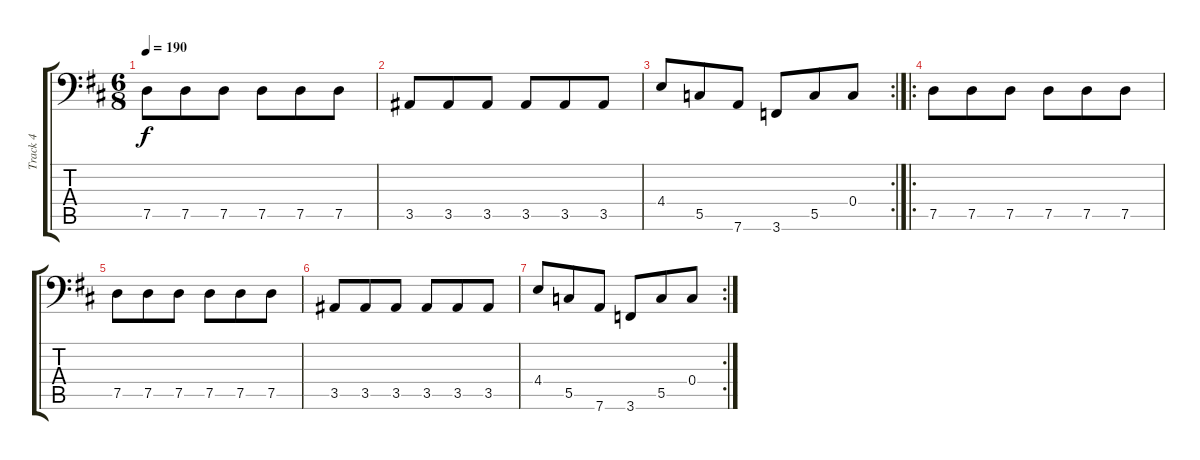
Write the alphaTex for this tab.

\track ("Track 4" "Track 4") {instrument electricbasspick}
\staff {score tabs}
\tuning (D3 A2 F2 C2 G1 D1) {hide}
\ts (6 8)
\tempo 190
\clef f4
\ks d
7.5.8{dy f} 7.5.8 7.5.8 7.5.8 7.5.8 7.5.8 |
3.5.8 3.5.8 3.5.8 3.5.8 3.5.8 3.5.8 |
\rc 2
4.4.8 5.5.8 7.6.8 3.6.8 5.5.8 0.4.8 |
\ro
7.5.8 7.5.8 7.5.8 7.5.8 7.5.8 7.5.8 |
7.5.8 7.5.8 7.5.8 7.5.8 7.5.8 7.5.8 |
3.5.8 3.5.8 3.5.8 3.5.8 3.5.8 3.5.8 |
\rc 2
4.4.8 5.5.8 7.6.8 3.6.8 5.5.8 0.4.8
